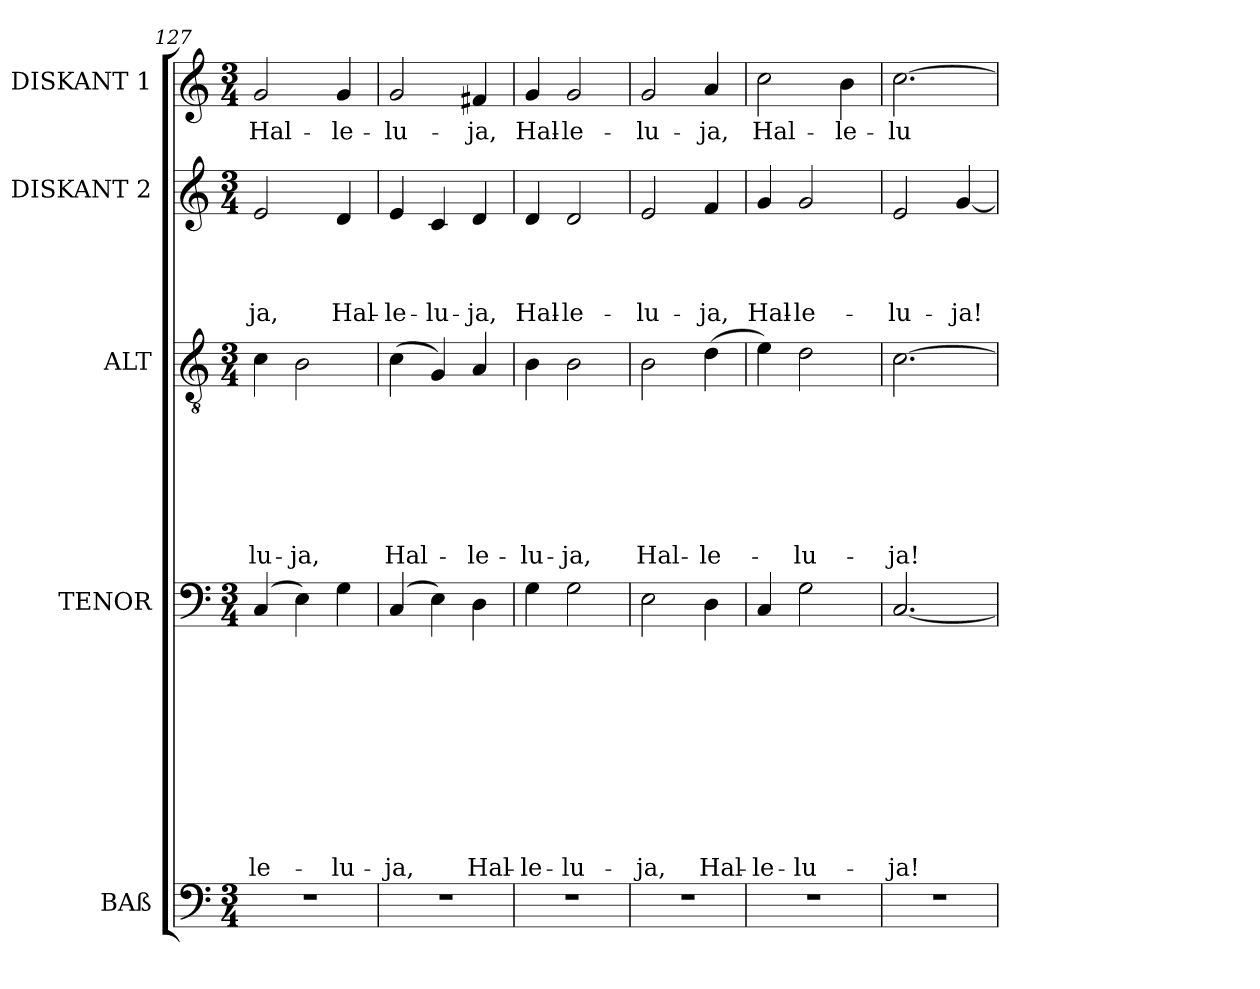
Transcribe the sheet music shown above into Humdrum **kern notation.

**kern	**kern	**text	**text	**text	**text	**text	**text	**text	**text	**text	**text	**kern	**text	**text	**text	**text	**text	**text	**text	**kern	**text	**text	**text	**text	**kern	**text
*part5	*part4	*part4	*part4	*part4	*part4	*part4	*part4	*part4	*part4	*part4	*part4	*part3	*part3	*part3	*part3	*part3	*part3	*part3	*part3	*part2	*part2	*part2	*part2	*part2	*part1	*part1
*staff5	*staff4	*staff4	*staff4	*staff4	*staff4	*staff4	*staff4	*staff4	*staff4	*staff4	*staff4	*staff3	*staff3	*staff3	*staff3	*staff3	*staff3	*staff3	*staff3	*staff2	*staff2	*staff2	*staff2	*staff2	*staff1	*staff1
*I"BAß	*I"TENOR	*	*	*	*	*	*	*	*	*	*	*I"ALT	*	*	*	*	*	*	*	*I"DISKANT 2	*	*	*	*	*I"DISKANT 1	*
*clefF4	*clefF4	*	*	*	*	*	*	*	*	*	*	*clefGv2	*	*	*	*	*	*	*	*clefG2	*	*	*	*	*clefG2	*
*k[]	*k[]	*	*	*	*	*	*	*	*	*	*	*k[]	*	*	*	*	*	*	*	*k[]	*	*	*	*	*k[]	*
*C:	*C:	*	*	*	*	*	*	*	*	*	*	*C:	*	*	*	*	*	*	*	*C:	*	*	*	*	*C:	*
*M3/4	*M3/4	*	*	*	*	*	*	*	*	*	*	*M3/4	*	*	*	*	*	*	*	*M3/4	*	*	*	*	*M3/4	*
=127	=127	=127	=127	=127	=127	=127	=127	=127	=127	=127	=127	=127	=127	=127	=127	=127	=127	=127	=127	=127	=127	=127	=127	=127	=127	=127
!	!	!	!	!	!	!	!	!	!	!	!LO:LY:b	!	!	!	!	!	!	!	!LO:LY:b	!	!	!	!	!LO:LY:b	!	!LO:LY:b
2.r	(4C/	.	.	.	.	.	.	.	.	.	-le-	4c\	.	.	.	.	.	.	-lu-	2e/	.	.	.	-ja,	2g/	Hal-
!	!	!	!	!	!	!	!	!	!	!	!	!	!	!	!	!	!	!	!LO:LY:b	!	!	!	!	!	!	!
.	4E\)	.	.	.	.	.	.	.	.	.	.	2B\	.	.	.	.	.	.	-ja,	.	.	.	.	.	.	.
!	!	!	!	!	!	!	!	!	!	!	!LO:LY:b	!	!	!	!	!	!	!	!	!	!	!	!	!LO:LY:b	!	!LO:LY:b
.	4G\	.	.	.	.	.	.	.	.	.	-lu-	.	.	.	.	.	.	.	.	4d/	.	.	.	Hal-	4g/	-le-
=128	=128	=128	=128	=128	=128	=128	=128	=128	=128	=128	=128	=128	=128	=128	=128	=128	=128	=128	=128	=128	=128	=128	=128	=128	=128	=128
!	!	!	!	!	!	!	!	!	!	!	!LO:LY:b	!	!	!	!	!	!	!	!LO:LY:b	!	!	!	!	!LO:LY:b	!	!LO:LY:b
2.r	(4C/	.	.	.	.	.	.	.	.	.	-ja,	(>4c\	.	.	.	.	.	.	Hal-	4e/	.	.	.	-le-	2g/	-lu-
!	!	!	!	!	!	!	!	!	!	!	!	!	!	!	!	!	!	!	!	!	!	!	!	!LO:LY:b	!	!
.	4E\)	.	.	.	.	.	.	.	.	.	.	4G/)	.	.	.	.	.	.	.	4c/	.	.	.	-lu-	.	.
!	!	!	!	!	!	!	!	!	!	!	!LO:LY:b	!	!	!	!	!	!	!	!LO:LY:b	!	!	!	!	!LO:LY:b	!	!LO:LY:b
.	4D\	.	.	.	.	.	.	.	.	.	Hal-	4A/	.	.	.	.	.	.	-le-	4d/	.	.	.	-ja,	4f#X/	-ja,
=129	=129	=129	=129	=129	=129	=129	=129	=129	=129	=129	=129	=129	=129	=129	=129	=129	=129	=129	=129	=129	=129	=129	=129	=129	=129	=129
!	!	!	!	!	!	!	!	!	!	!	!LO:LY:b	!	!	!	!	!	!	!	!LO:LY:b	!	!	!	!	!LO:LY:b	!	!LO:LY:b
2.r	4G\	.	.	.	.	.	.	.	.	.	-le-	4B\	.	.	.	.	.	.	-lu-	4d/	.	.	.	Hal-	4g/	Hal-
!	!	!	!	!	!	!	!	!	!	!	!LO:LY:b	!	!	!	!	!	!	!	!LO:LY:b	!	!	!	!	!LO:LY:b	!	!LO:LY:b
.	2G\	.	.	.	.	.	.	.	.	.	-lu-	2B\	.	.	.	.	.	.	-ja,	2d/	.	.	.	-le-	2g/	-le-
=130	=130	=130	=130	=130	=130	=130	=130	=130	=130	=130	=130	=130	=130	=130	=130	=130	=130	=130	=130	=130	=130	=130	=130	=130	=130	=130
!	!	!	!	!	!	!	!	!	!	!	!LO:LY:b	!	!	!	!	!	!	!	!LO:LY:b	!	!	!	!	!LO:LY:b	!	!LO:LY:b
2.r	2E\	.	.	.	.	.	.	.	.	.	-ja,	2B\	.	.	.	.	.	.	Hal-	2e/	.	.	.	-lu-	2g/	-lu-
!	!	!	!	!	!	!	!	!	!	!	!LO:LY:b	!	!	!	!	!	!	!	!LO:LY:b	!	!	!	!	!LO:LY:b	!	!LO:LY:b
.	4D\	.	.	.	.	.	.	.	.	.	Hal-	(>4d\	.	.	.	.	.	.	-le-	4f/	.	.	.	-ja,	4a/	-ja,
=131	=131	=131	=131	=131	=131	=131	=131	=131	=131	=131	=131	=131	=131	=131	=131	=131	=131	=131	=131	=131	=131	=131	=131	=131	=131	=131
!	!	!	!	!	!	!	!	!	!	!	!LO:LY:b	!	!	!	!	!	!	!	!	!	!	!	!	!LO:LY:b	!	!LO:LY:b
2.r	4C/	.	.	.	.	.	.	.	.	.	-le-	4e\)	.	.	.	.	.	.	.	4g/	.	.	.	Hal-	2cc\	Hal-
!	!	!	!	!	!	!	!	!	!	!	!LO:LY:b	!	!	!	!	!	!	!	!LO:LY:b	!	!	!	!	!LO:LY:b	!	!
.	2G\	.	.	.	.	.	.	.	.	.	-lu-	2d\	.	.	.	.	.	.	-lu-	2g/	.	.	.	-le-	.	.
!	!	!	!	!	!	!	!	!	!	!	!	!	!	!	!	!	!	!	!	!	!	!	!	!	!	!LO:LY:b
.	.	.	.	.	.	.	.	.	.	.	.	.	.	.	.	.	.	.	.	.	.	.	.	.	4b\	-le-
=132	=132	=132	=132	=132	=132	=132	=132	=132	=132	=132	=132	=132	=132	=132	=132	=132	=132	=132	=132	=132	=132	=132	=132	=132	=132	=132
!	!	!	!	!	!	!	!	!	!	!	!LO:LY:b	!	!	!	!	!	!	!	!LO:LY:b	!	!	!	!	!LO:LY:b	!	!LO:LY:b
2.r	[<2.C/	.	.	.	.	.	.	.	.	.	-ja!	[>2.c\	.	.	.	.	.	.	-ja!	2e/	.	.	.	-lu-	[>2.cc\	-lu-
!	!	!	!	!	!	!	!	!	!	!	!	!	!	!	!	!	!	!	!	!	!	!	!	!LO:LY:b	!	!
.	.	.	.	.	.	.	.	.	.	.	.	.	.	.	.	.	.	.	.	[<4g/	.	.	.	-ja!	.	.
=	=	=	=	=	=	=	=	=	=	=	=	=	=	=	=	=	=	=	=	=	=	=	=	=	=	=
*-	*-	*-	*-	*-	*-	*-	*-	*-	*-	*-	*-	*-	*-	*-	*-	*-	*-	*-	*-	*-	*-	*-	*-	*-	*-	*-
